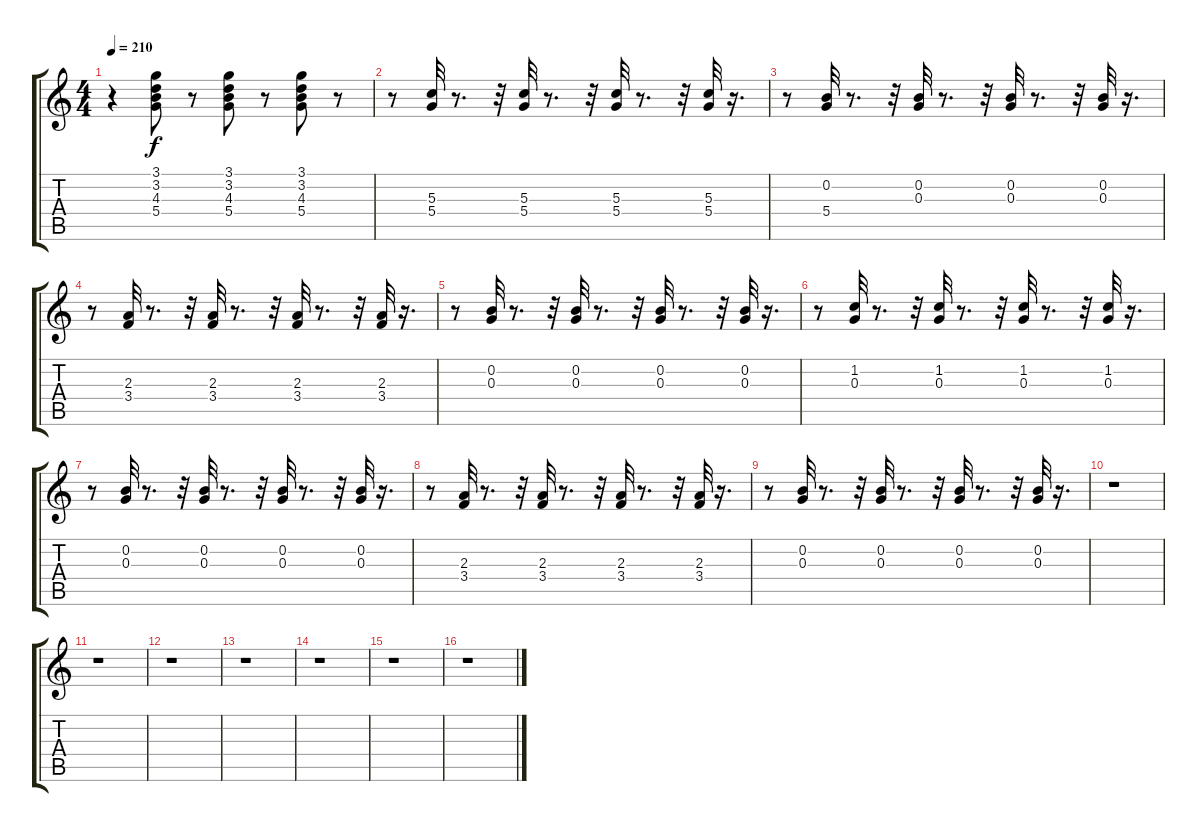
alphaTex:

\track "" {instrument electricguitarclean}
\staff {score tabs}
\tuning (E4 B3 G3 D3 A2 E2) {hide}
\ts (4 4)
\tempo 210
\clef g2
\ks c
r.4{dy f} (3.1 3.2 4.3 5.4).8 r.8 (3.1 3.2 4.3 5.4).8 r.8 (3.1 3.2 4.3 5.4).8 r.8 |
r.8 (5.3 5.4).32 r.8{d} r.32 (5.3 5.4).32 r.8{d} r.32 (5.3 5.4).32 r.8{d} r.32 (5.3 5.4).32 r.16{d} |
r.8 (0.2 5.4).32 r.8{d} r.32 (0.2 0.3).32 r.8{d} r.32 (0.2 0.3).32 r.8{d} r.32 (0.2 0.3).32 r.16{d} |
r.8 (2.3 3.4).32 r.8{d} r.32 (2.3 3.4).32 r.8{d} r.32 (2.3 3.4).32 r.8{d} r.32 (2.3 3.4).32 r.16{d} |
r.8 (0.2 0.3).32 r.8{d} r.32 (0.2 0.3).32 r.8{d} r.32 (0.2 0.3).32 r.8{d} r.32 (0.2 0.3).32 r.16{d} |
r.8 (1.2 0.3).32 r.8{d} r.32 (1.2 0.3).32 r.8{d} r.32 (1.2 0.3).32 r.8{d} r.32 (1.2 0.3).32 r.16{d} |
r.8 (0.2 0.3).32 r.8{d} r.32 (0.2 0.3).32 r.8{d} r.32 (0.2 0.3).32 r.8{d} r.32 (0.2 0.3).32 r.16{d} |
r.8 (2.3 3.4).32 r.8{d} r.32 (2.3 3.4).32 r.8{d} r.32 (2.3 3.4).32 r.8{d} r.32 (2.3 3.4).32 r.16{d} |
r.8 (0.2 0.3).32 r.8{d} r.32 (0.2 0.3).32 r.8{d} r.32 (0.2 0.3).32 r.8{d} r.32 (0.2 0.3).32 r.16{d} |
r.1 |
r.1 |
r.1 |
r.1 |
r.1 |
r.1 |
r.1
